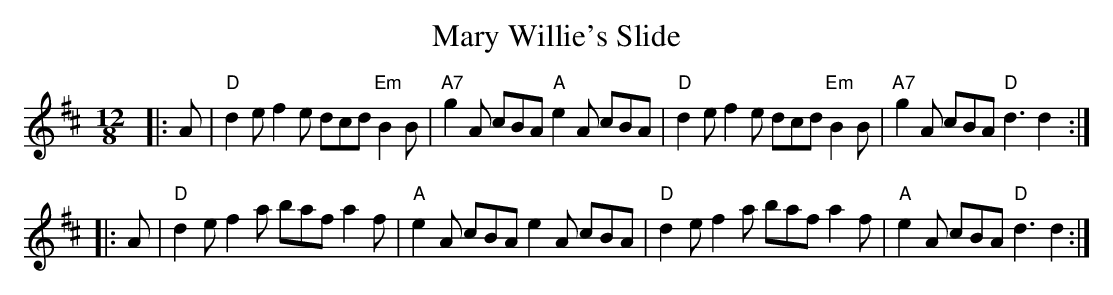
X:1
T:Mary Willie's Slide
M:12/8
L:1/8
K:D
|: A | "D"d2 e f2 e dcd "Em"B2 B | "A7"g2 A cBA "A"e2 A cBA |\
"D"d2 e f2 e dcd "Em"B2 B | "A7"g2 A cBA "D"d3 d2 :|*
|: A | "D"d2 e f2 a baf a2 f | "A"e2 A cBA e2 A cBA |\
"D"d2 e f2 a baf a2 f | "A"e2 A cBA "D"d3 d2 :|
